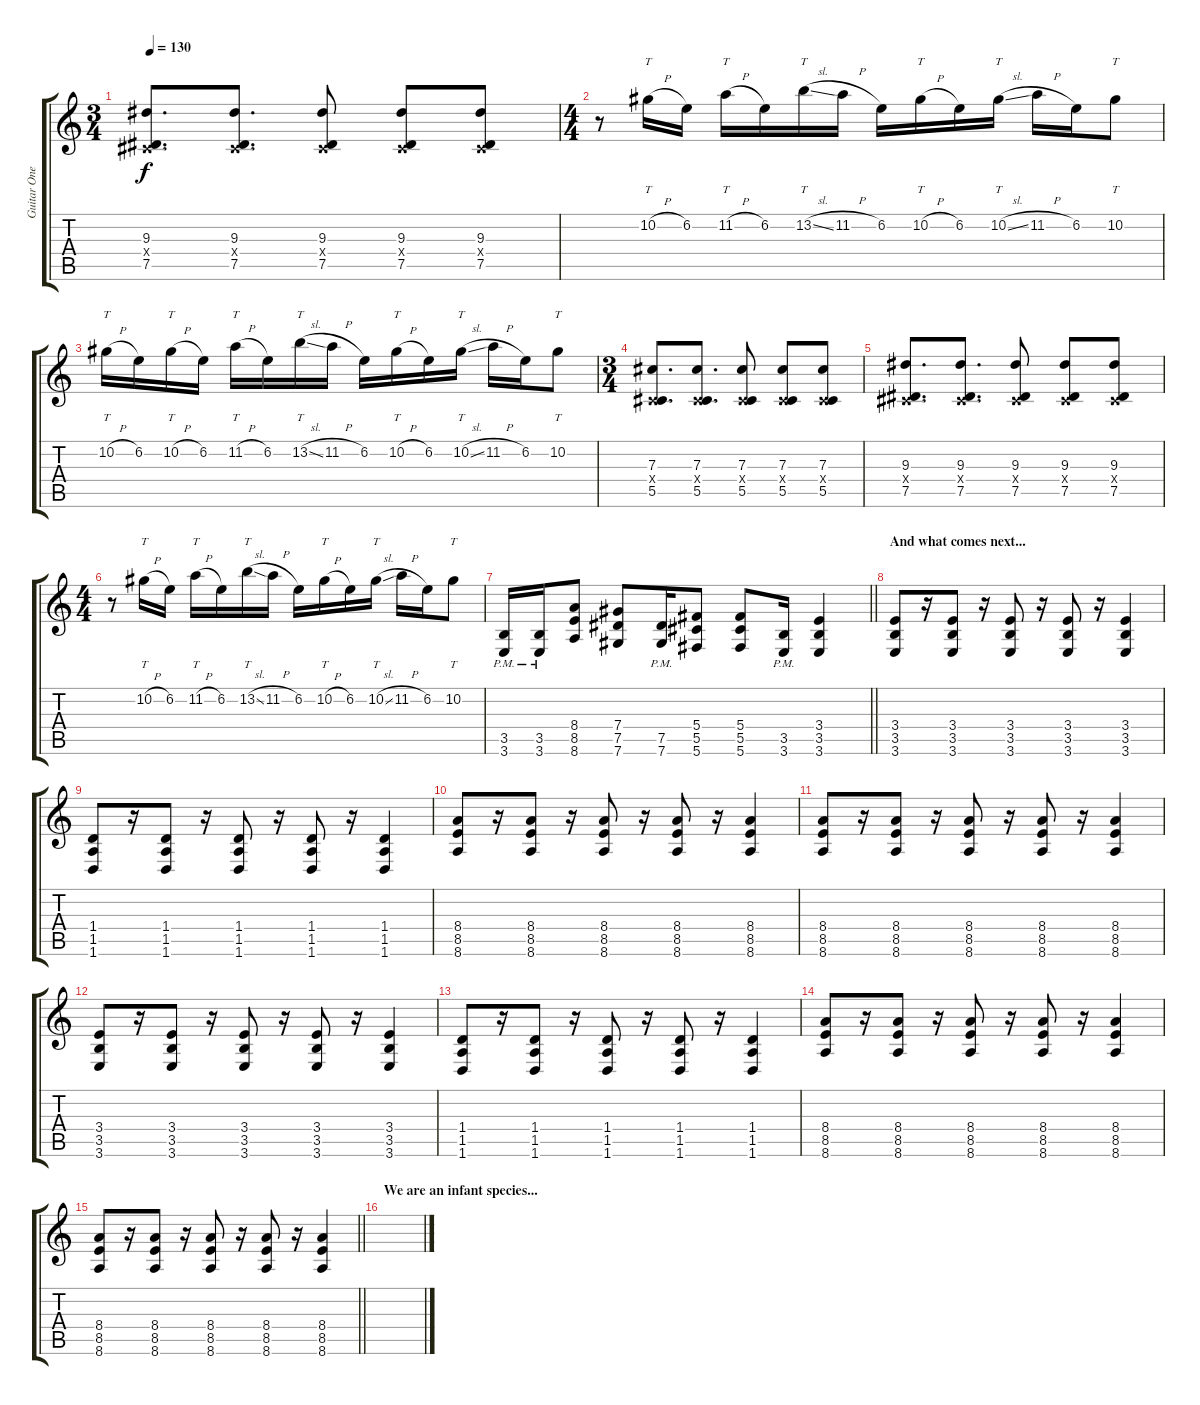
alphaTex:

\track ("Guitar One" "Guitar One") {instrument overdrivenguitar}
\staff {score tabs}
\tuning (Eb4 Bb3 Gb3 Db3 Ab2 Db2) {hide}
\ts (3 4)
\tempo 130
\clef g2
\ks c
(9.3 0.4{x} 7.5).8{d dy f} (9.3 0.4{x} 7.5).8{d} (9.3 0.4{x} 7.5).8 (9.3 0.4{x} 7.5).8 (9.3 0.4{x} 7.5).8 |
\ts (4 4)
r.8 10.2{h}.16{tt} 6.2.16 11.2{h}.16{tt} 6.2.16 13.2{sl}.16{tt} 11.2{h}.16 6.2.16 10.2{h}.16{tt} 6.2.16 10.2{sl}.16{tt} 11.2{h}.16 6.2.16 10.2.8{tt} |
10.2{h}.16{tt} 6.2.16 10.2{h}.16{tt} 6.2.16 11.2{h}.16{tt} 6.2.16 13.2{sl}.16{tt} 11.2{h}.16 6.2.16 10.2{h}.16{tt} 6.2.16 10.2{sl}.16{tt} 11.2{h}.16 6.2.16 10.2.8{tt} |
\ts (3 4)
(7.3 0.4{x} 5.5).8{d} (7.3 0.4{x} 5.5).8{d} (7.3 0.4{x} 5.5).8 (7.3 0.4{x} 5.5).8 (7.3 0.4{x} 5.5).8 |
(9.3 0.4{x} 7.5).8{d} (9.3 0.4{x} 7.5).8{d} (9.3 0.4{x} 7.5).8 (9.3 0.4{x} 7.5).8 (9.3 0.4{x} 7.5).8 |
\ts (4 4)
r.8 10.2{h}.16{tt} 6.2.16 11.2{h}.16{tt} 6.2.16 13.2{sl}.16{tt} 11.2{h}.16 6.2.16 10.2{h}.16{tt} 6.2.16 10.2{sl}.16{tt} 11.2{h}.16 6.2.16 10.2.8{tt} |
\barLineRight lightlight
(3.5{pm} 3.6{pm}).16 (3.5{pm} 3.6{pm}).16 (8.4 8.5 8.6).8 (7.4 7.5 7.6).8 (7.5{pm} 7.6{pm}).16 (5.4 5.5 5.6).8 (5.4 5.5 5.6).8 (3.5{pm} 3.6{pm}).16 (3.4 3.5 3.6).4 |
\section ("" "And what comes next...")
(3.4 3.5 3.6).8 r.16 (3.4 3.5 3.6).8 r.16 (3.4 3.5 3.6).8 r.16 (3.4 3.5 3.6).8 r.16 (3.4 3.5 3.6).4 |
(1.4 1.5 1.6).8 r.16 (1.4 1.5 1.6).8 r.16 (1.4 1.5 1.6).8 r.16 (1.4 1.5 1.6).8 r.16 (1.4 1.5 1.6).4 |
(8.4 8.5 8.6).8 r.16 (8.4 8.5 8.6).8 r.16 (8.4 8.5 8.6).8 r.16 (8.4 8.5 8.6).8 r.16 (8.4 8.5 8.6).4 |
(8.4 8.5 8.6).8 r.16 (8.4 8.5 8.6).8 r.16 (8.4 8.5 8.6).8 r.16 (8.4 8.5 8.6).8 r.16 (8.4 8.5 8.6).4 |
(3.4 3.5 3.6).8 r.16 (3.4 3.5 3.6).8 r.16 (3.4 3.5 3.6).8 r.16 (3.4 3.5 3.6).8 r.16 (3.4 3.5 3.6).4 |
(1.4 1.5 1.6).8 r.16 (1.4 1.5 1.6).8 r.16 (1.4 1.5 1.6).8 r.16 (1.4 1.5 1.6).8 r.16 (1.4 1.5 1.6).4 |
(8.4 8.5 8.6).8 r.16 (8.4 8.5 8.6).8 r.16 (8.4 8.5 8.6).8 r.16 (8.4 8.5 8.6).8 r.16 (8.4 8.5 8.6).4 |
\barLineRight lightlight
(8.4 8.5 8.6).8 r.16 (8.4 8.5 8.6).8 r.16 (8.4 8.5 8.6).8 r.16 (8.4 8.5 8.6).8 r.16 (8.4 8.5 8.6).4 |
\section ("" "We are an infant species...")
